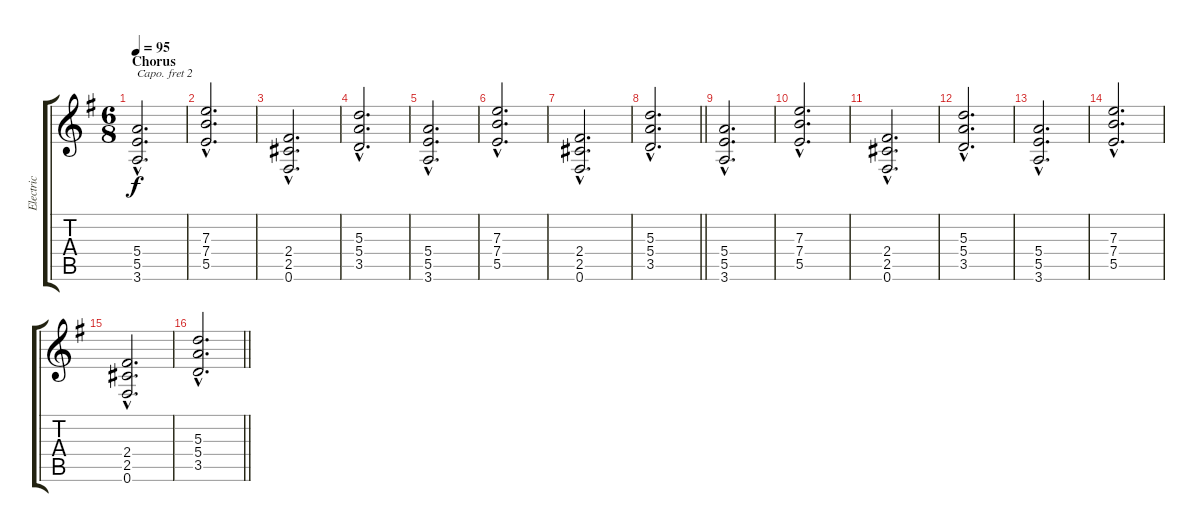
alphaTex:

\track ("Electric" "Electric") {instrument distortionguitar}
\staff {score tabs}
\capo 2
\tuning (E4 B3 G3 D3 A2 E2) {hide}
\ts (6 8)
\section ("" "Chorus")
\tempo 95
\clef g2
\ks g
(5.4{hac} 5.5{hac} 3.6{hac}).2{d dy f} |
(7.3{hac} 7.4{hac} 5.5{hac}).2{d} |
(2.4{hac} 2.5{hac} 0.6{hac}).2{d} |
(5.3{hac} 5.4{hac} 3.5{hac}).2{d} |
(5.4{hac} 5.5{hac} 3.6{hac}).2{d} |
(7.3{hac} 7.4{hac} 5.5{hac}).2{d} |
(2.4{hac} 2.5{hac} 0.6{hac}).2{d} |
\barLineRight lightlight
(5.3{hac} 5.4{hac} 3.5{hac}).2{d} |
(5.4{hac} 5.5{hac} 3.6{hac}).2{d} |
(7.3{hac} 7.4{hac} 5.5{hac}).2{d} |
(2.4{hac} 2.5{hac} 0.6{hac}).2{d} |
(5.3{hac} 5.4{hac} 3.5{hac}).2{d} |
(5.4{hac} 5.5{hac} 3.6{hac}).2{d} |
(7.3{hac} 7.4{hac} 5.5{hac}).2{d} |
(2.4{hac} 2.5{hac} 0.6{hac}).2{d} |
\barLineRight lightlight
(5.3{hac} 5.4{hac} 3.5{hac}).2{d}
